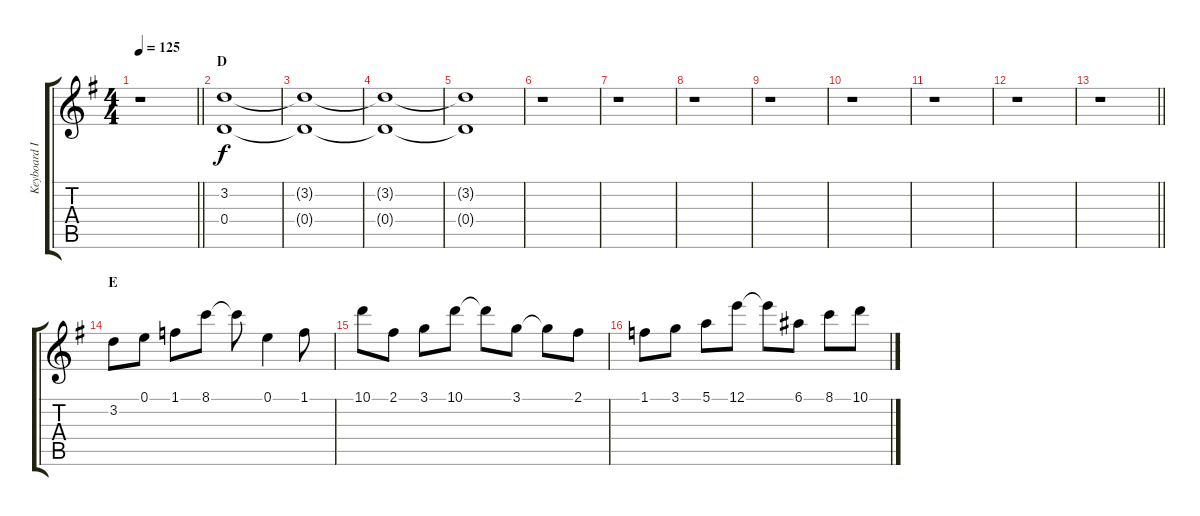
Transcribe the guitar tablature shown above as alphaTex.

\track ("Keyboard I" "Keyboard I") {instrument lead2sawtooth}
\staff {score tabs}
\tuning (E5 B4 G4 D4 A3 E3) {hide}
\ts (4 4)
\tempo 125
\clef g2
\barLineRight lightlight
\ks g
r.1{dy f} |
\section ("" "D")
(3.2 0.4).1 |
(3.2{t} 0.4{t}).1 |
(3.2{t} 0.4{t}).1 |
(3.2{t} 0.4{t}).1 |
r.1 |
r.1 |
r.1 |
r.1 |
r.1 |
r.1 |
r.1 |
\barLineRight lightlight
r.1 |
\section ("" "E")
3.2.8 0.1.8 1.1.8 8.1.8 8.1{t}.8 0.1.4 1.1.8 |
10.1.8 2.1.8 3.1.8 10.1.8 10.1{t}.8 3.1.8 3.1{t}.8 2.1.8 |
1.1.8 3.1.8 5.1.8 12.1.8 12.1{t}.8 6.1.8 8.1.8 10.1.8
